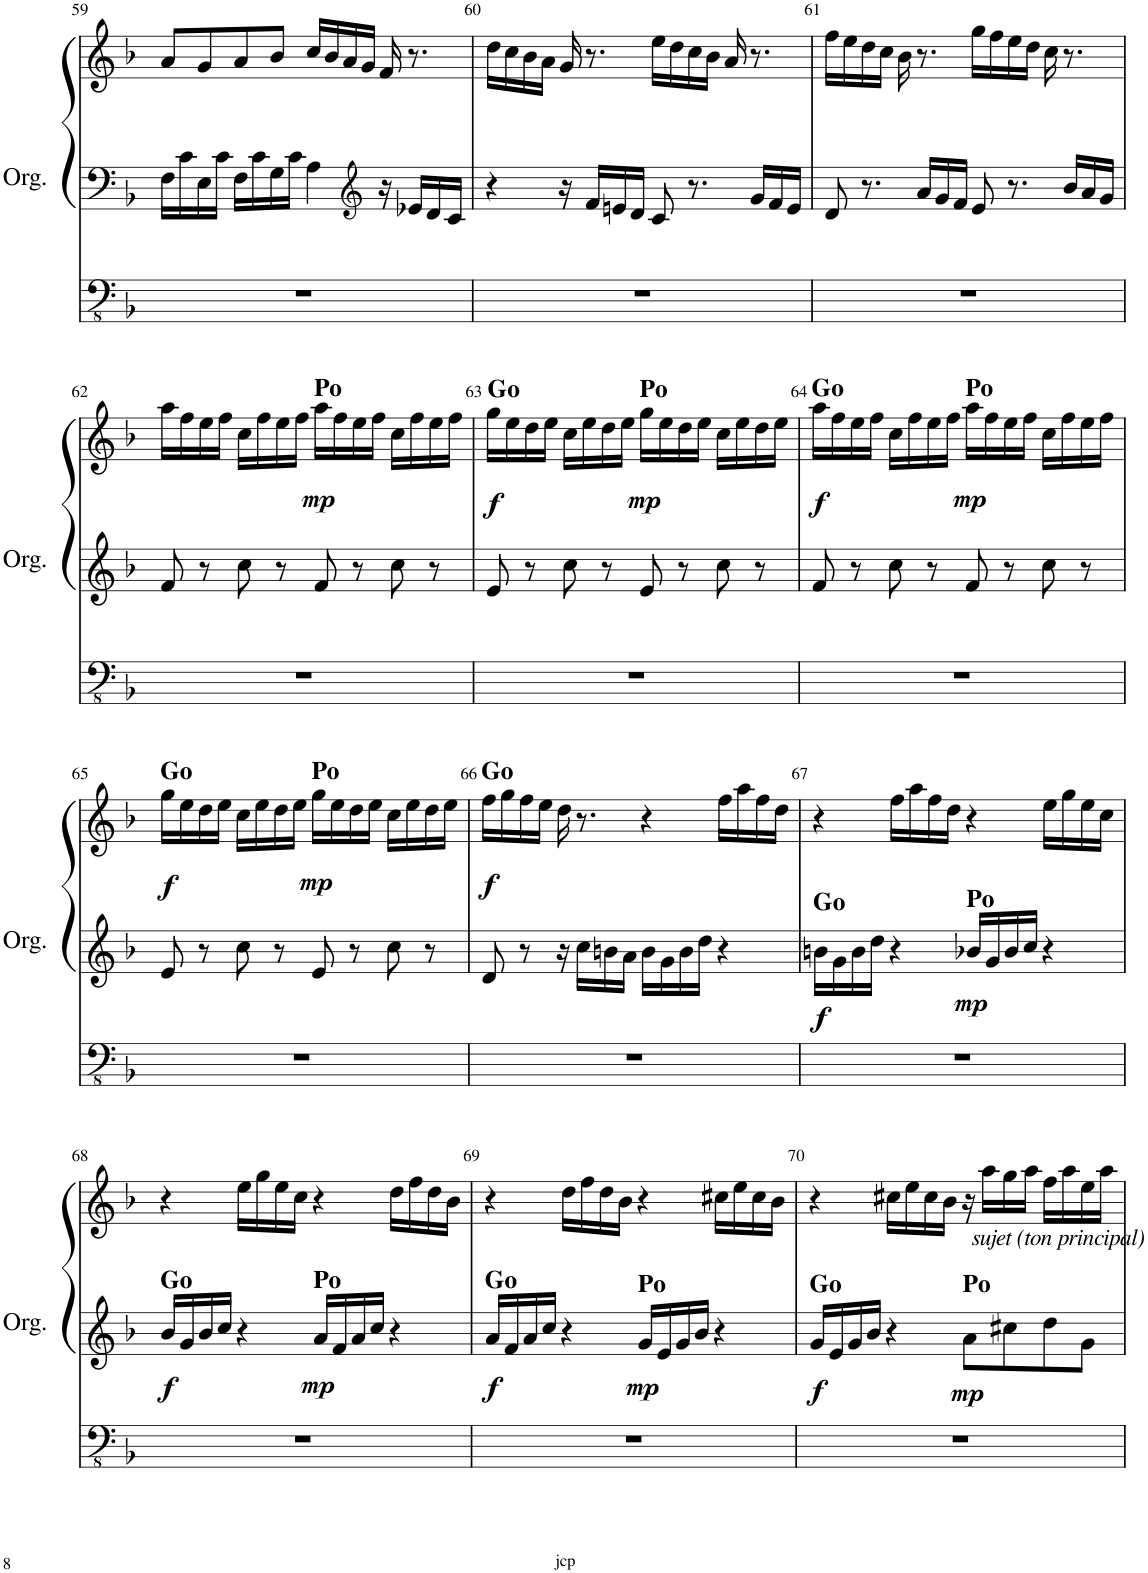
**kern	**kern	**kern	**dynam
*part1	*part1	*part1	*part1
*staff3	*staff2	*staff1	*staff1/2/3
*I"Orgue à tuyaux	*	*	*
*I'Org.	*	*	*
!!LO:PB:g=z
*clefFv4	*clefF4	*clefG2	*
*k[b-]	*k[b-]	*k[b-]	*
*M4/4	*M4/4	*M4/4	*
*met(c)	*met(c)	*met(c)	*
=59	=59	=59	=59
1r	16F\LL	8a/L	.
.	16c\	.	.
.	16E\	8g/	.
.	16c\JJ	.	.
.	16F\LL	8a/	.
.	16c\	.	.
.	16G\	8b-/J	.
.	16c\JJ	.	.
.	4A\	16cc/LL	.
.	.	16b-/	.
.	.	16a/	.
.	.	16g/JJ	.
*	*clefG2	*	*
.	16r	16f/	.
.	16e-X/LL	8.r	.
.	16d/	.	.
.	16c/JJ	.	.
=60	=60	=60	=60
1r	4r	16dd\LL	.
.	.	16cc\	.
.	.	16b-\	.
.	.	16a\JJ	.
.	16r	16g/	.
.	16f/LL	8.r	.
.	16en/	.	.
.	16d/JJ	.	.
.	8c/	16ee\LL	.
.	.	16dd\	.
.	8.r	16cc\	.
.	.	16b-\JJ	.
.	.	16a/	.
.	16g/LL	8.r	.
.	16f/	.	.
.	16e/JJ	.	.
=61	=61	=61	=61
1r	8d/	16ff\LL	.
.	.	16ee\	.
.	8.r	16dd\	.
.	.	16cc\JJ	.
.	.	16b-\	.
.	16a/LL	8.r	.
.	16g/	.	.
.	16f/JJ	.	.
.	8e/	16gg\LL	.
.	.	16ff\	.
.	8.r	16ee\	.
.	.	16dd\JJ	.
.	.	16cc\	.
.	16b-/LL	8.r	.
.	16a/	.	.
.	16g/JJ	.	.
!!LO:LB:g=z
=62	=62	=62	=62
1r	8f/	16aa\LL	.
.	.	16ff\	.
.	8r	16ee\	.
.	.	16ff\JJ	.
.	8cc\	16cc\LL	.
.	.	16ff\	.
.	8r	16ee\	.
.	.	16ff\JJ	.
!	!	!LO:TX:a:B:t=Po	!
!	!	!	!LO:DY:b
.	8f/	16aa\LL	mp
.	.	16ff\	.
.	8r	16ee\	.
.	.	16ff\JJ	.
.	8cc\	16cc\LL	.
.	.	16ff\	.
.	8r	16ee\	.
.	.	16ff\JJ	.
=63	=63	=63	=63
!	!	!LO:TX:a:B:t=Go	!
!	!	!	!LO:DY:b
1r	8e/	16gg\LL	f
.	.	16ee\	.
.	8r	16dd\	.
.	.	16ee\JJ	.
.	8cc\	16cc\LL	.
.	.	16ee\	.
.	8r	16dd\	.
.	.	16ee\JJ	.
!	!	!LO:TX:a:B:t=Po	!
!	!	!	!LO:DY:b
.	8e/	16gg\LL	mp
.	.	16ee\	.
.	8r	16dd\	.
.	.	16ee\JJ	.
.	8cc\	16cc\LL	.
.	.	16ee\	.
.	8r	16dd\	.
.	.	16ee\JJ	.
=64	=64	=64	=64
!	!	!LO:TX:a:B:t=Go	!
!	!	!	!LO:DY:b
1r	8f/	16aa\LL	f
.	.	16ff\	.
.	8r	16ee\	.
.	.	16ff\JJ	.
.	8cc\	16cc\LL	.
.	.	16ff\	.
.	8r	16ee\	.
.	.	16ff\JJ	.
!	!	!LO:TX:a:B:t=Po	!
!	!	!	!LO:DY:b
.	8f/	16aa\LL	mp
.	.	16ff\	.
.	8r	16ee\	.
.	.	16ff\JJ	.
.	8cc\	16cc\LL	.
.	.	16ff\	.
.	8r	16ee\	.
.	.	16ff\JJ	.
!!LO:LB:g=z
=65	=65	=65	=65
!	!	!LO:TX:a:B:t=Go	!
!	!	!	!LO:DY:b
1r	8e/	16gg\LL	f
.	.	16ee\	.
.	8r	16dd\	.
.	.	16ee\JJ	.
.	8cc\	16cc\LL	.
.	.	16ee\	.
.	8r	16dd\	.
.	.	16ee\JJ	.
!	!	!LO:TX:a:B:t=Po	!
!	!	!	!LO:DY:b
.	8e/	16gg\LL	mp
.	.	16ee\	.
.	8r	16dd\	.
.	.	16ee\JJ	.
.	8cc\	16cc\LL	.
.	.	16ee\	.
.	8r	16dd\	.
.	.	16ee\JJ	.
=66	=66	=66	=66
!	!	!LO:TX:a:B:t=Go	!
!	!	!	!LO:DY:b
1r	8d/	16ff\LL	f
.	.	16gg\	.
.	8r	16ff\	.
.	.	16ee\JJ	.
.	16r	16dd\	.
.	16cc\LL	8.r	.
.	16bn\	.	.
.	16a\JJ	.	.
.	16b\LL	4r	.
.	16g\	.	.
.	16b\	.	.
.	16dd\JJ	.	.
.	4r	16ff\LL	.
.	.	16aa\	.
.	.	16ff\	.
.	.	16dd\JJ	.
=67	=67	=67	=67
!	!LO:TX:a:B:t=Go	!	!
!	!	!	!LO:DY:b=2
1r	16bn\LL	4r	f
.	16g\	.	.
.	16b\	.	.
.	16dd\JJ	.	.
.	4r	16ff\LL	.
.	.	16aa\	.
.	.	16ff\	.
.	.	16dd\JJ	.
!	!LO:TX:a:B:t=Po	!	!
!	!	!	!LO:DY:b=2
.	16b-X/LL	4r	mp
.	16g/	.	.
.	16b-/	.	.
.	16cc/JJ	.	.
.	4r	16ee\LL	.
.	.	16gg\	.
.	.	16ee\	.
.	.	16cc\JJ	.
!!LO:LB:g=z
=68	=68	=68	=68
!	!LO:TX:a:B:t=Go	!	!
!	!	!	!LO:DY:b=2
1r	16b-/LL	4r	f
.	16g/	.	.
.	16b-/	.	.
.	16cc/JJ	.	.
.	4r	16ee\LL	.
.	.	16gg\	.
.	.	16ee\	.
.	.	16cc\JJ	.
!	!LO:TX:a:B:t=Po	!	!
!	!	!	!LO:DY:b=2
.	16a/LL	4r	mp
.	16f/	.	.
.	16a/	.	.
.	16cc/JJ	.	.
.	4r	16dd\LL	.
.	.	16ff\	.
.	.	16dd\	.
.	.	16b-\JJ	.
=69	=69	=69	=69
!	!LO:TX:a:B:t=Go	!	!
!	!	!	!LO:DY:b=2
1r	16a/LL	4r	f
.	16f/	.	.
.	16a/	.	.
.	16cc/JJ	.	.
.	4r	16dd\LL	.
.	.	16ff\	.
.	.	16dd\	.
.	.	16b-\JJ	.
!	!LO:TX:a:B:t=Po	!	!
!	!	!	!LO:DY:b=2
.	16g/LL	4r	mp
.	16e/	.	.
.	16g/	.	.
.	16b-/JJ	.	.
.	4r	16cc#X\LL	.
.	.	16ee\	.
.	.	16cc#\	.
.	.	16b-\JJ	.
=70	=70	=70	=70
!	!LO:TX:a:B:t=Go	!	!
!	!	!	!LO:DY:b=2
1r	16g/LL	4r	f
.	16e/	.	.
.	16g/	.	.
.	16b-/JJ	.	.
.	4r	16cc#X\LL	.
.	.	16ee\	.
.	.	16cc#\	.
.	.	16b-\JJ	.
!	!LO:TX:a:B:t=Po	!	!
!	!	!	!LO:DY:b=2
.	8a\L	16r	mp
!	!	!LO:TX:b:i:t=sujet (ton principal)	!
.	.	16aa\LL	.
.	8cc#X\	16gg\	.
.	.	16aa\JJ	.
.	8dd\	16ff\LL	.
.	.	16aa\	.
.	8g\J	16ee\	.
.	.	16aa\JJ	.
=	=	=	=
*-	*-	*-	*-
